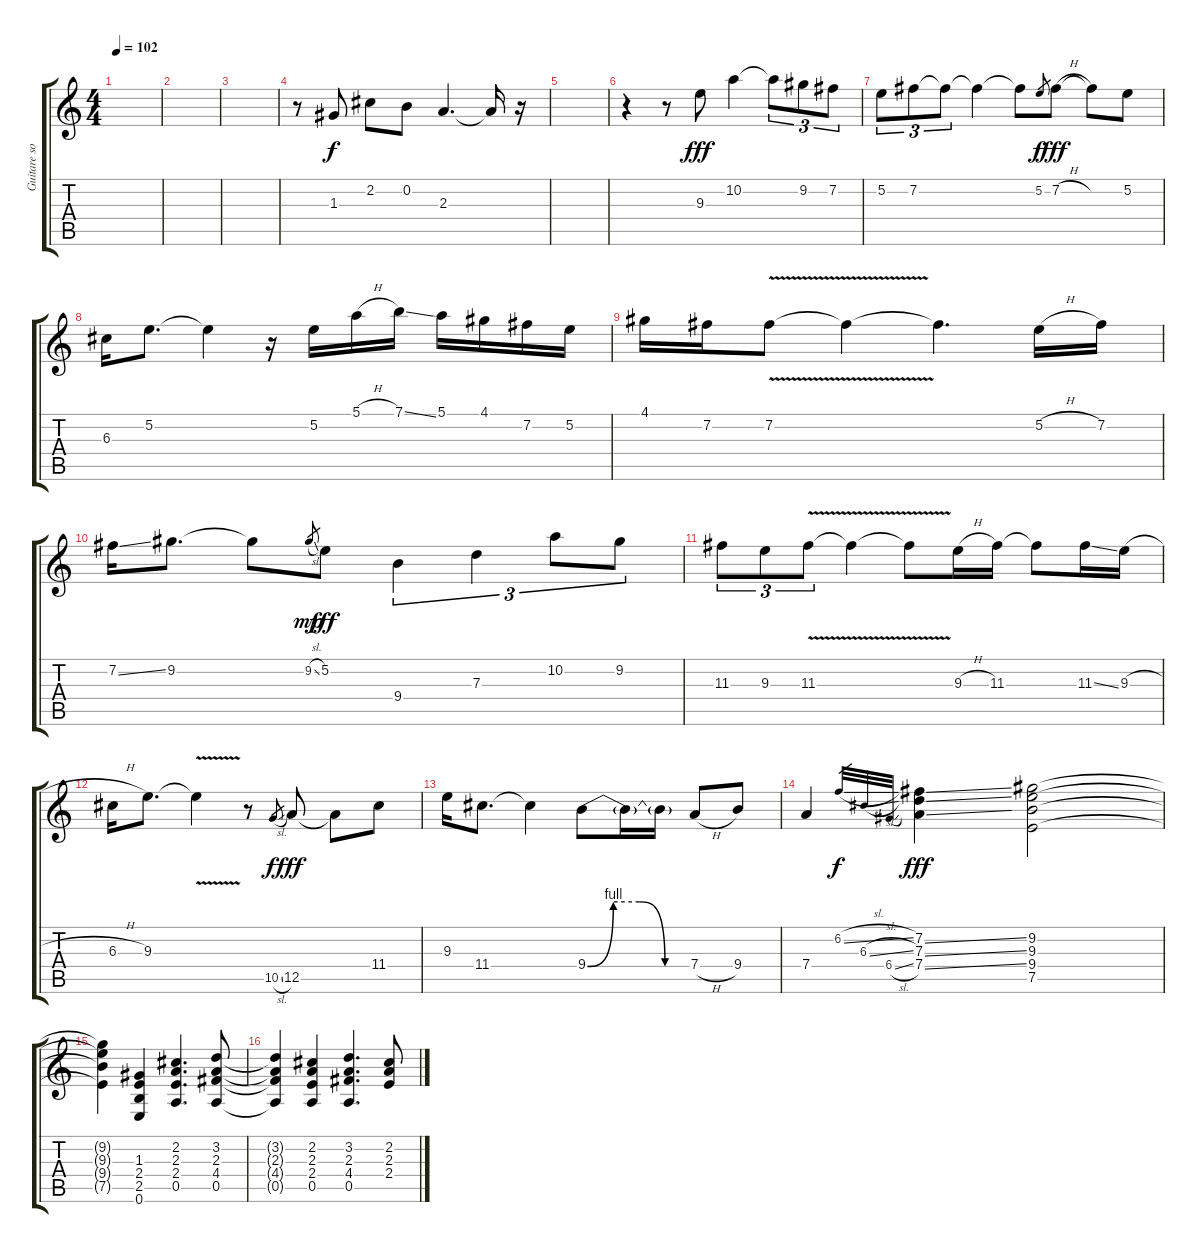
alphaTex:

\track ("Guitare solo" "Guitare so") {instrument overdrivenguitar}
\staff {score tabs}
\tuning (E4 B3 G3 D3 A2 E2) {hide}
\ts (4 4)
\tempo 102
\clef g2
\ks c
|
|
|
r.8 1.3.8{dy f} 2.2.8 0.2.8 2.3.4{d} 2.3{t}.16 r.16 |
|
r.4 r.8 9.3.8{dy fff} 10.2.4 10.2{t}.8{tu (3 2)} 9.2.8{tu (3 2)} 7.2.8{tu (3 2)} |
5.2.8{tu (3 2)} 7.2.8{tu (3 2)} 7.2{t}.8{tu (3 2)} 7.2{t}.4 7.2{t}.8 5.2.8{gr dy f} 7.2{h}.8{dy fff} 7.2{t}.8 5.2.8 |
6.3.16 5.2.8{d} 5.2{t}.4 r.16 5.2.16 5.1{h}.16 7.1{ss}.16 5.1.16 4.1.16 7.2.16 5.2.16 |
4.1.16 7.2.16 7.2{v}.8 7.2{t}.4 7.2{t}.4{d} 5.2{h}.16 7.2.16 |
7.2{ss}.16 9.2.8{d} 9.2{t}.8 9.2{sl}.8{gr dy mp} 5.2.8{dy fff} 9.4.4{tu (3 2)} 7.3.4{tu (3 2)} 10.2.8{tu (3 2)} 9.2.8{tu (3 2)} |
11.3.8{tu (3 2)} 9.3.8{tu (3 2)} 11.3{v}.8{tu (3 2)} 11.3{v t}.4 11.3{t}.8 9.3{h}.16 11.3.16 11.3{t}.8 11.3{ss}.16 9.3{h}.16 |
6.3{h}.16 9.3.8{d} 9.3{v t}.4 r.8 10.5{sl}.8{gr dy f} 12.5.8{dy fff} 12.5{t}.8 11.4.8 |
9.3.16 11.4.8{d} 11.4{t}.4 9.4{be (custom 0 0 15 4 30 4 45 0 60 0)}.8 9.4{t}.16 9.4{t}.16 7.4{h}.8 9.4.8 |
7.4.4 6.2{sl}.32{gr dy f} 6.3{sl}.32{gr} 6.4{sl}.32{gr} (7.2{ss} 7.3{ss} 7.4{ss}).4{dy fff} (9.2 9.3 9.4 7.5).2 |
(9.2{t} 9.3{t} 9.4{t} 7.5{t}).4 (1.3 2.4 2.5 0.6).4 (2.2 2.3 2.4 0.5).4{d} (3.2 2.3 4.4 0.5).8 |
(3.2{t} 2.3{t} 4.4{t} 0.5{t}).4 (2.2 2.3 2.4 0.5).4 (3.2 2.3 4.4 0.5).4{d} (2.2 2.3 2.4).8
